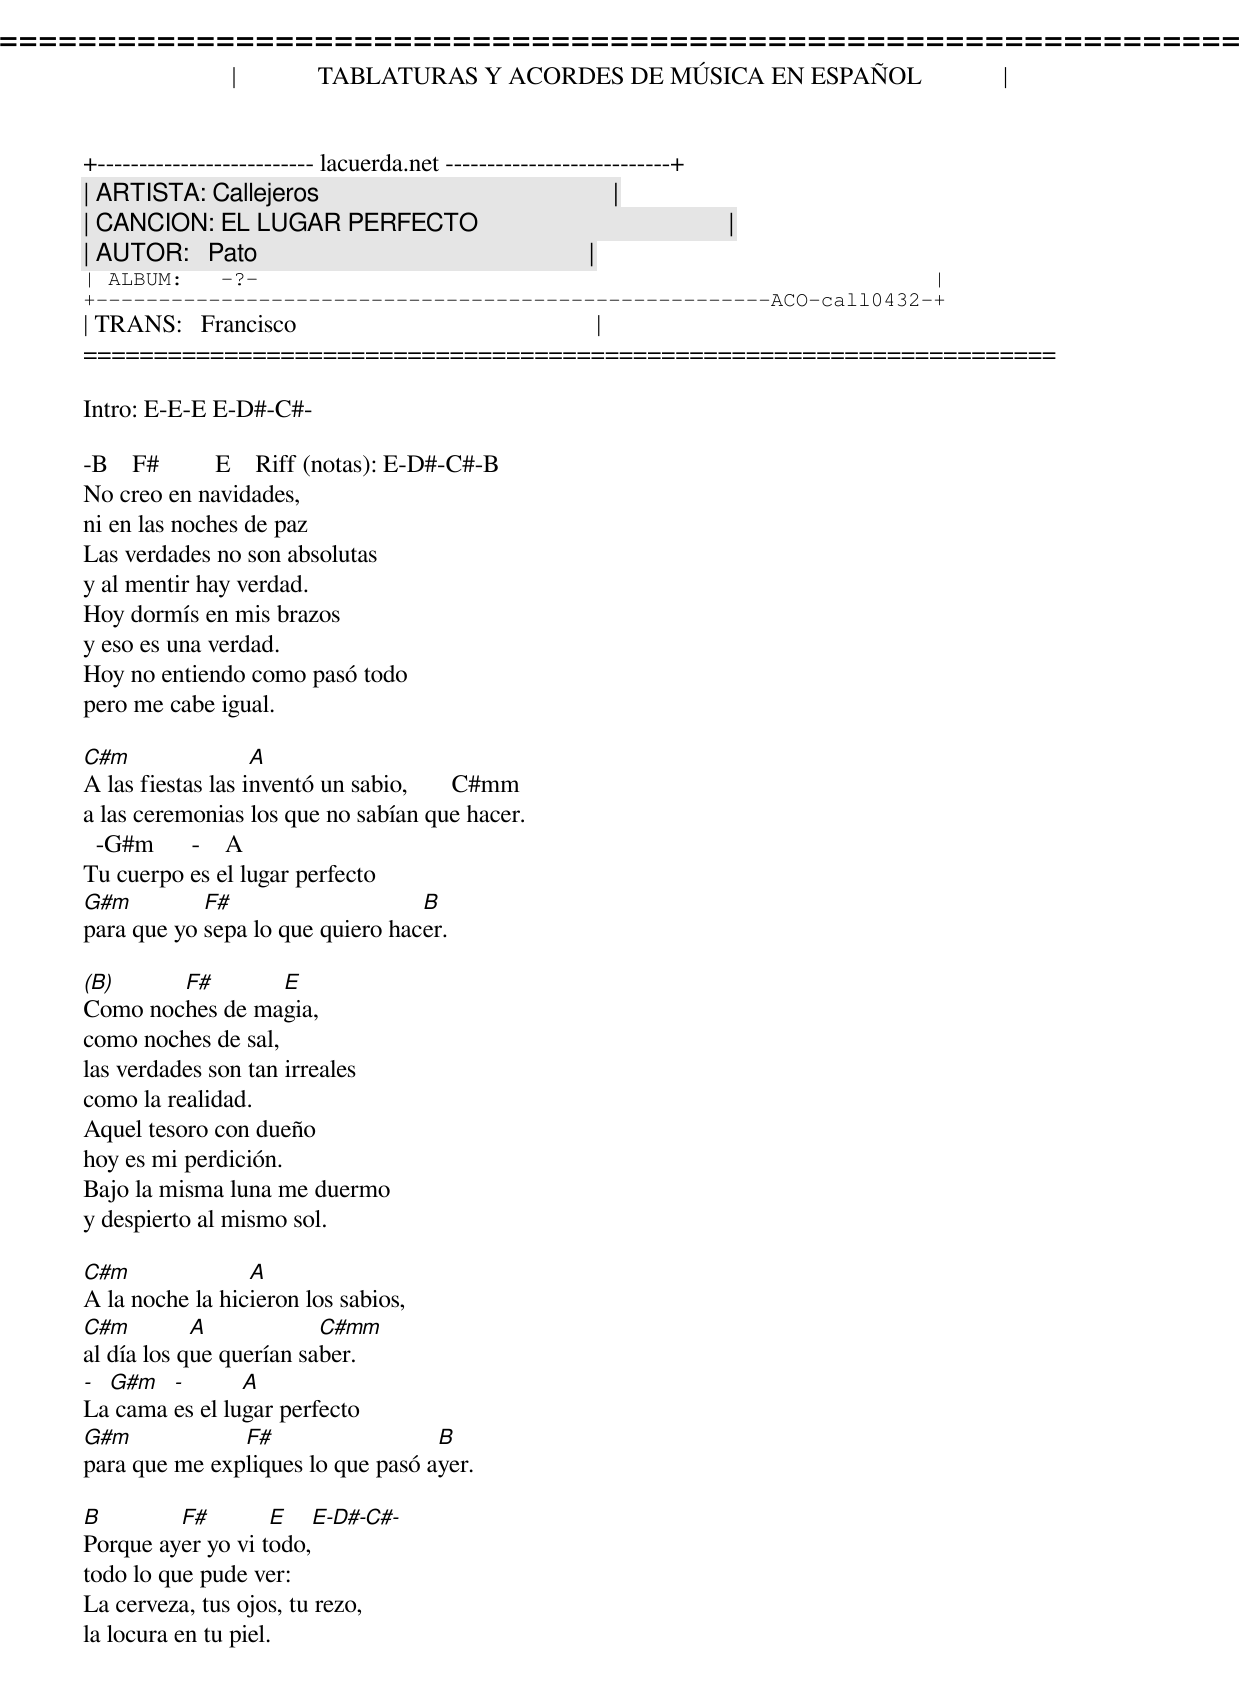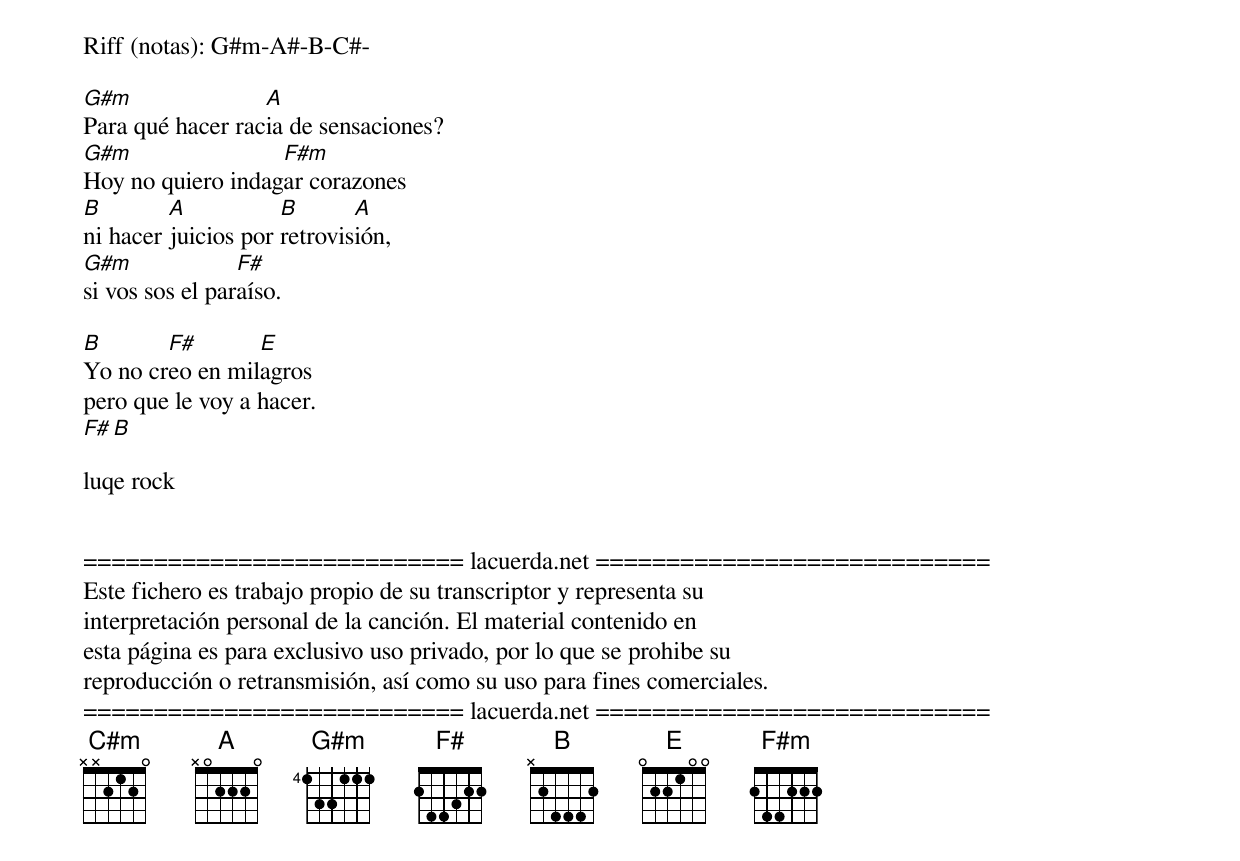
=====================================================================
|             TABLATURAS Y ACORDES DE MÚSICA EN ESPAÑOL             |
+-------------------------- lacuerda.net ---------------------------+
| ARTISTA: Callejeros                                               |
| CANCION: EL LUGAR PERFECTO                                        |
| AUTOR:   Pato                                                     |
| ALBUM:   -?-                                                      |
+------------------------------------------------------ACO-call0432-+
| TRANS:   Francisco                                                |
=====================================================================

Intro: E-E-E E-D#-C#-

-B    F#         E    Riff (notas): E-D#-C#-B
No creo en navidades,
ni en las noches de paz
Las verdades no son absolutas
y al mentir hay verdad.
Hoy dormís en mis brazos
y eso es una verdad.
Hoy no entiendo como pasó todo
pero me cabe igual.

C#m                A
A las fiestas las inventó un sabio,       C#mm
a las ceremonias los que no sabían que hacer.
  -G#m      -    A
Tu cuerpo es el lugar perfecto
G#m         F#                    B
para que yo sepa lo que quiero hacer.

(B)     F#       E
Como noches de magia,
como noches de sal,
las verdades son tan irreales
como la realidad.
Aquel tesoro con dueño
hoy es mi perdición.
Bajo la misma luna me duermo
y despierto al mismo sol.

C#m              A
A la noche la hicieron los sabios,
C#m         A            C#mm
al día los que querían saber.
- G#m   -       A
La cama es el lugar perfecto
G#m            F#                  B
para que me expliques lo que pasó ayer.

B        F#        E      E-D#-C#-
Porque ayer yo vi todo,
todo lo que pude ver:
La cerveza, tus ojos, tu rezo,
la locura en tu piel.

Riff (notas): G#m-A#-B-C#-

G#m               A
Para qué hacer racia de sensaciones?
G#m                F#m
Hoy no quiero indagar corazones
B        A           B       A
ni hacer juicios por retrovisión,
G#m              F#
si vos sos el paraíso.

B       F#       E
Yo no creo en milagros
pero que le voy a hacer.
F# B

luqe rock


=========================== lacuerda.net ============================
Este fichero es trabajo propio de su transcriptor y representa su
interpretación personal de la canción. El material contenido en
esta página es para exclusivo uso privado, por lo que se prohibe su
reproducción o retransmisión, así como su uso para fines comerciales.
=========================== lacuerda.net ============================
